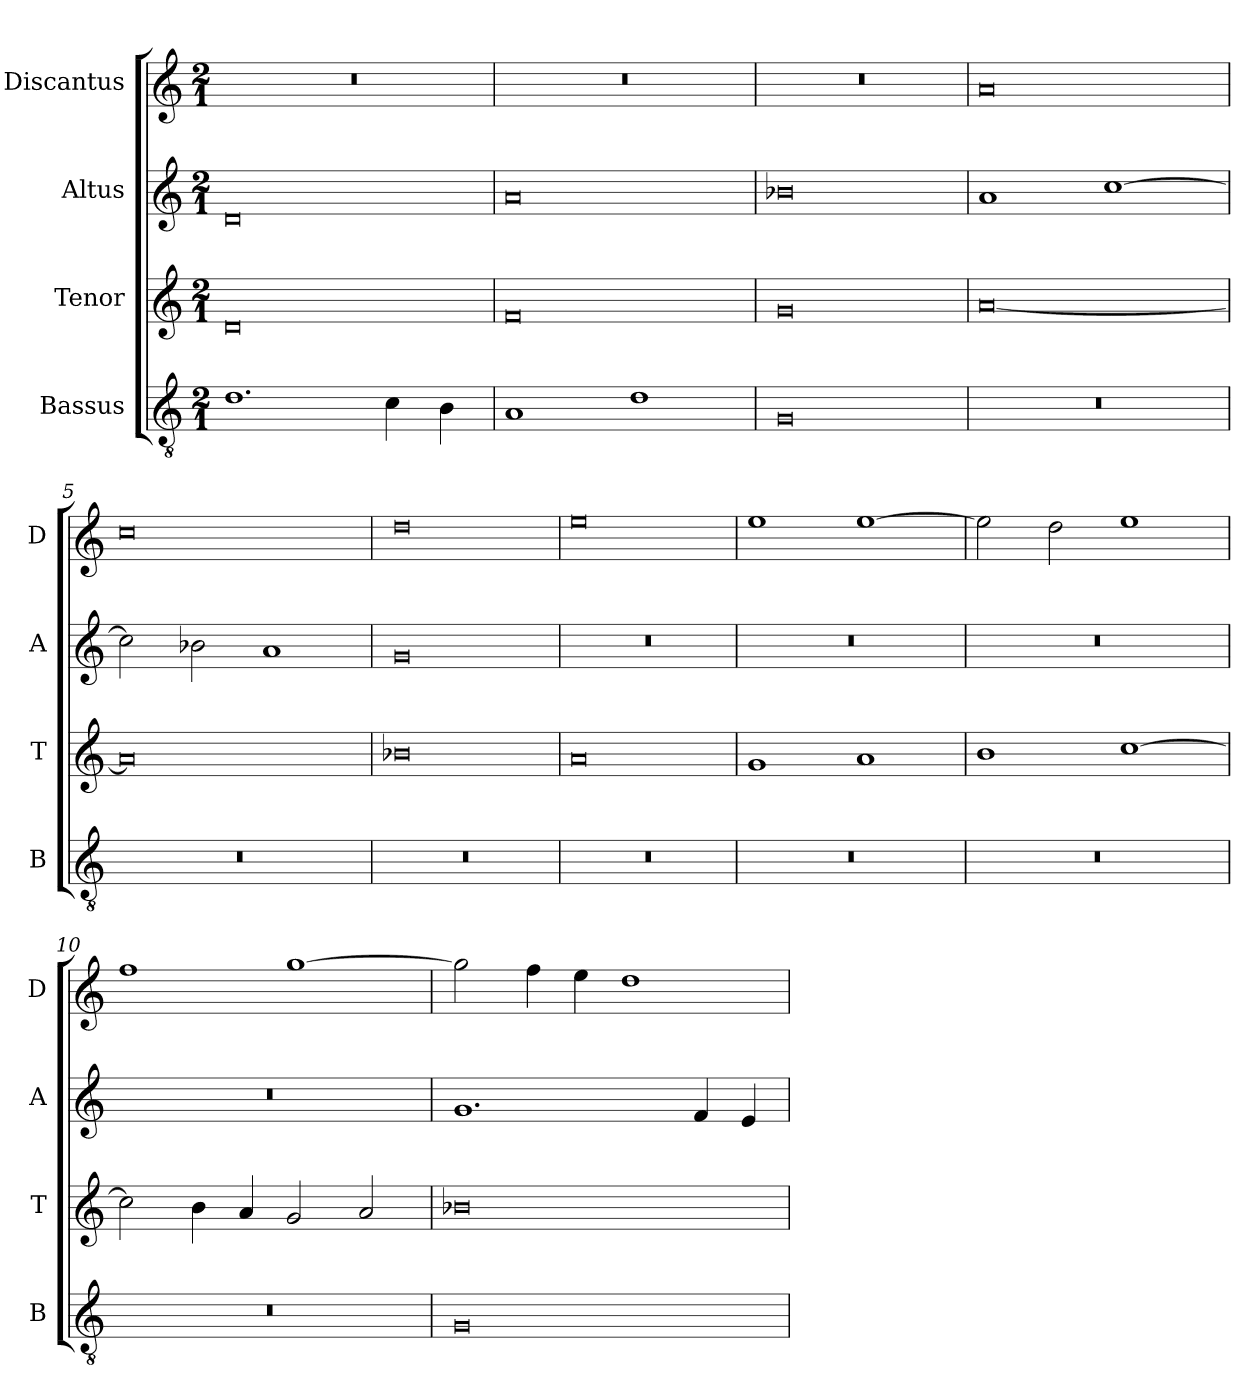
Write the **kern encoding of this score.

**kern	**kern	**kern	**kern
*part4	*part3	*part2	*part1
*staff4	*staff3	*staff2	*staff1
*I"Bassus	*I"Tenor	*I"Altus	*I"Discantus
*I'B	*I'T	*I'A	*I'D
*clefGv2	*clefG2	*clefG2	*clefG2
*k[]	*k[]	*k[]	*k[]
*M2/1	*M2/1	*M2/1	*M2/1
=1	=1	=1	=1
1.d	0d	0d	0r
4c\	.	.	.
4B\	.	.	.
=2	=2	=2	=2
1A	0f	0a	0r
1d	.	.	.
=3	=3	=3	=3
0G	0g	0b-X	0r
=4	=4	=4	=4
0r	[0a	1a	0a
.	.	[1cc	.
=5	=5	=5	=5
0r	0a]	2cc\]	0cc
.	.	2b-X\	.
.	.	1a	.
=6	=6	=6	=6
0r	0b-X	0g	0dd
=7	=7	=7	=7
0r	0a	0r	0ee
=8	=8	=8	=8
0r	1g	0r	1ee
.	1a	.	[1ee
=9	=9	=9	=9
0r	1b	0r	2ee\]
.	.	.	2dd\
.	[1cc	.	1ee
=10	=10	=10	=10
0r	2cc\]	0r	1ff
.	4b\	.	.
.	4a/	.	.
.	2g/	.	[1gg
.	2a/	.	.
=11	=11	=11	=11
0G	0b-X	1.g	2gg\]
.	.	.	4ff\
.	.	.	4ee\
.	.	.	1dd
.	.	4f/	.
.	.	4e/	.
=	=	=	=
*-	*-	*-	*-
